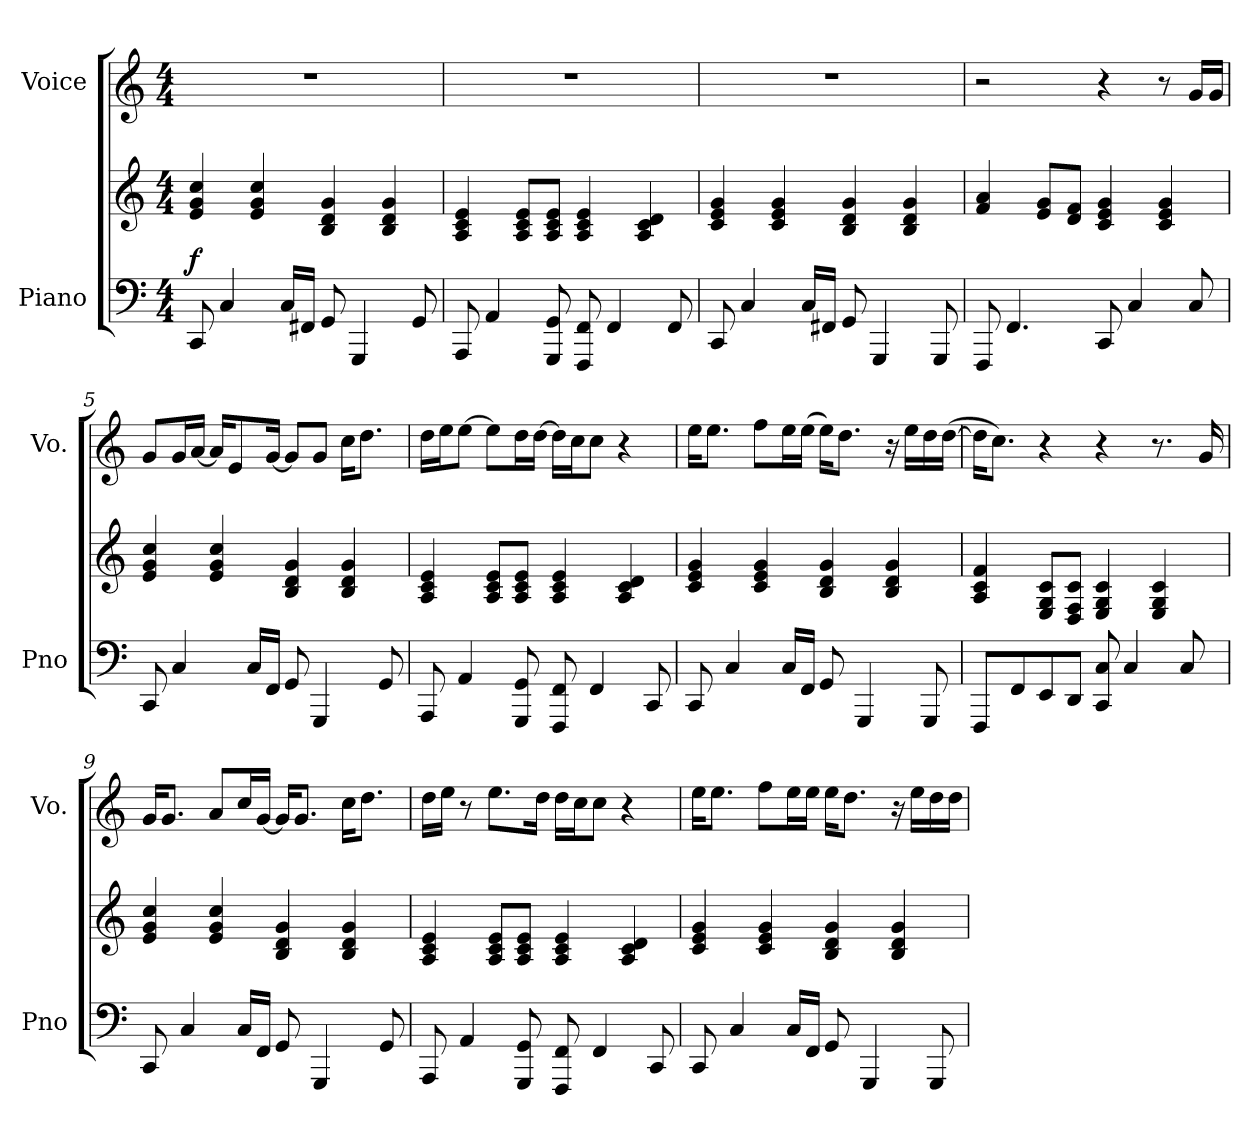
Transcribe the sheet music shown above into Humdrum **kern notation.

**kern	**kern	**dynam	**kern
*part2	*part2	*part2	*part1
*staff3	*staff2	*staff2/3	*staff1
*I"Piano	*	*	*I"Voice
*I'Pno	*	*	*I'Vo.
*clefF4	*clefG2	*	*clefG2
*k[]	*k[]	*	*k[]
*M4/4	*M4/4	*	*M4/4
=1	=1	=1	=1
!	!	!LO:DY:a=2	!
8CC/	4e/ 4g/ 4cc/	f	1r
4C/	.	.	.
.	4e/ 4g/ 4cc/	.	.
16C/LL	.	.	.
16FF#X/JJ	.	.	.
8GG/	4B/ 4d/ 4g/	.	.
4GGG/	.	.	.
.	4B/ 4d/ 4g/	.	.
8GG/	.	.	.
=2	=2	=2	=2
8AAA/	4A/ 4c/ 4e/	.	1r
4AA/	.	.	.
.	8A/ 8c/ 8e/L	.	.
8GGG/ 8GG/	8A/ 8c/ 8e/J	.	.
8FFF/ 8FF/	4A/ 4c/ 4e/	.	.
4FF/	.	.	.
.	4A/ 4c/ 4d/	.	.
8FF/	.	.	.
=3	=3	=3	=3
8CC/	4c/ 4e/ 4g/	.	1r
4C/	.	.	.
.	4c/ 4e/ 4g/	.	.
16C/LL	.	.	.
16FF#X/JJ	.	.	.
8GG/	4B/ 4d/ 4g/	.	.
4GGG/	.	.	.
.	4B/ 4d/ 4g/	.	.
8GGG/	.	.	.
=4	=4	=4	=4
8FFF/	4f/ 4a/	.	2r
4.FF/	.	.	.
.	8e/ 8g/L	.	.
.	8d/ 8f/J	.	.
8CC/	4c/ 4e/ 4g/	.	4r
4C/	.	.	.
.	4c/ 4e/ 4g/	.	8r
8C/	.	.	16g/LL
.	.	.	16g/JJ
!!LO:LB:g=z
=5	=5	=5	=5
8CC/	4e/ 4g/ 4cc/	.	8g/L
4C/	.	.	16g/L
.	.	.	[16a/JJ
.	4e/ 4g/ 4cc/	.	16a/KL]
.	.	.	8e/
16C/LL	.	.	.
16FF/JJ	.	.	[16g/Jk
8GG/	4B/ 4d/ 4g/	.	8g/L]
4GGG/	.	.	8g/J
.	4B/ 4d/ 4g/	.	16cc\KL
.	.	.	8.dd\J
8GG/	.	.	.
=6	=6	=6	=6
8AAA/	4A/ 4c/ 4e/	.	16dd\LL
.	.	.	16ee\J
4AA/	.	.	[8ee\J
.	8A/ 8c/ 8e/L	.	8ee\L]
8GGG/ 8GG/	8A/ 8c/ 8e/J	.	16dd\L
.	.	.	[16dd\JJ
8FFF/ 8FF/	4A/ 4c/ 4e/	.	16dd\LL]
.	.	.	16cc\J
4FF/	.	.	8cc\J
.	4A/ 4c/ 4d/	.	4r
8CC/	.	.	.
=7	=7	=7	=7
8CC/	4c/ 4e/ 4g/	.	16ee\KL
.	.	.	8.ee\J
4C/	.	.	.
.	4c/ 4e/ 4g/	.	8ff\L
16C/LL	.	.	16ee\L
16FF/JJ	.	.	(>16ee\JJ
8GG/	4B/ 4d/ 4g/	.	16ee\KL)
.	.	.	8.dd\J
4GGG/	.	.	.
.	4B/ 4d/ 4g/	.	16r
.	.	.	16ee\LL
8GGG/	.	.	16dd\
.	.	.	(>[16dd\JJ
!!LO:LB:g=z
=8	=8	=8	=8
8FFF/L	4A/ 4c/ 4f/	.	16dd\KL]
.	.	.	8.cc\J)
8FF/	.	.	.
8EE/	8E/ 8G/ 8c/L	.	4r
8DD/J	8D/ 8F/ 8c/J	.	.
8CC/ 8C/	4E/ 4G/ 4c/	.	4r
4C/	.	.	.
.	4E/ 4G/ 4c/	.	8.r
8C/	.	.	.
.	.	.	16g/
=9	=9	=9	=9
8CC/	4e/ 4g/ 4cc/	.	16g/KL
.	.	.	8.g/J
4C/	.	.	.
.	4e/ 4g/ 4cc/	.	8a/L
16C/LL	.	.	16cc/L
16FF/JJ	.	.	[16g/JJ
8GG/	4B/ 4d/ 4g/	.	16g/KL]
.	.	.	8.g/J
4GGG/	.	.	.
.	4B/ 4d/ 4g/	.	16cc\KL
.	.	.	8.dd\J
8GG/	.	.	.
=10	=10	=10	=10
8AAA/	4A/ 4c/ 4e/	.	16dd\LL
.	.	.	16ee\JJ
4AA/	.	.	8r
.	8A/ 8c/ 8e/L	.	8.ee\L
8GGG/ 8GG/	8A/ 8c/ 8e/J	.	.
.	.	.	16dd\Jk
8FFF/ 8FF/	4A/ 4c/ 4e/	.	16dd\LL
.	.	.	16cc\J
4FF/	.	.	8cc\J
.	4A/ 4c/ 4d/	.	4r
8CC/	.	.	.
!!LO:PB:g=z
=11	=11	=11	=11
8CC/	4c/ 4e/ 4g/	.	16ee\KL
.	.	.	8.ee\J
4C/	.	.	.
.	4c/ 4e/ 4g/	.	8ff\L
16C/LL	.	.	16ee\L
16FF/JJ	.	.	16ee\JJ
8GG/	4B/ 4d/ 4g/	.	16ee\KL
.	.	.	8.dd\J
4GGG/	.	.	.
.	4B/ 4d/ 4g/	.	16r
.	.	.	16ee\LL
8GGG/	.	.	16dd\
.	.	.	16dd\JJ
=	=	=	=
*-	*-	*-	*-
